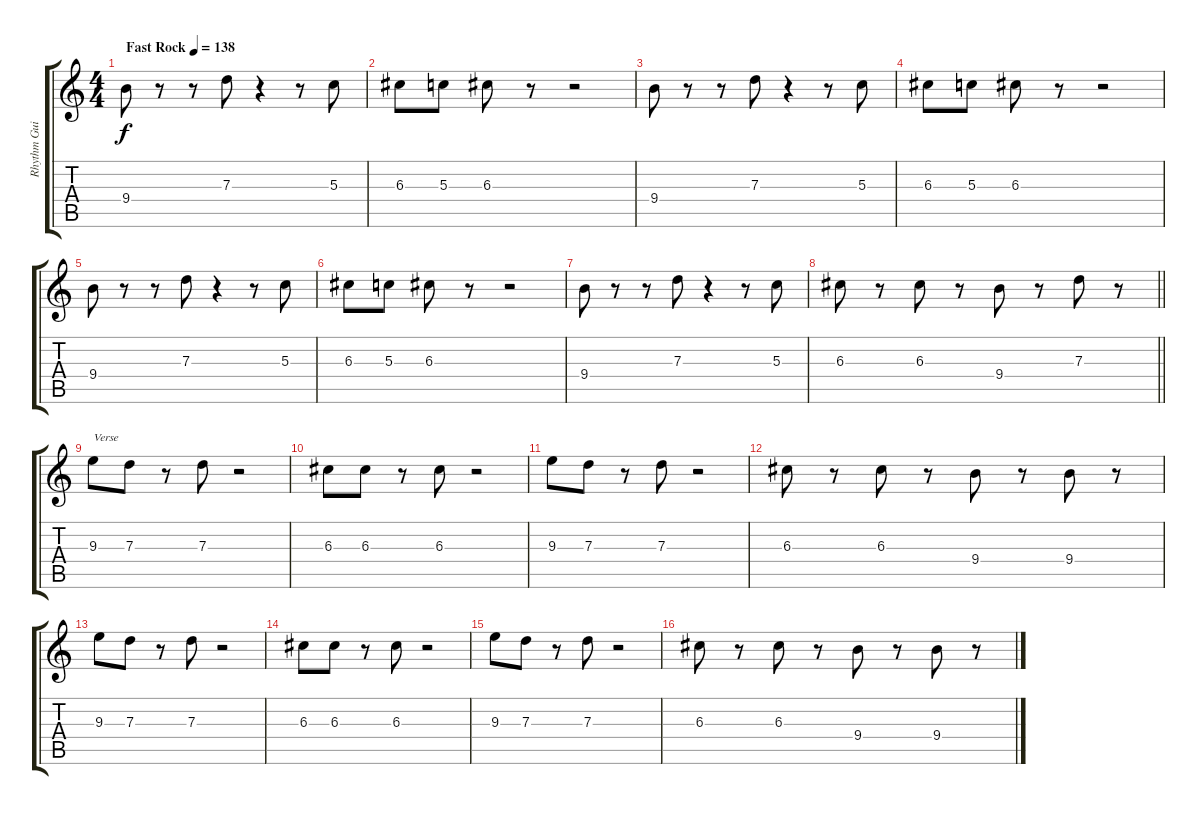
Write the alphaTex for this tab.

\track ("Rhythm Guitar" "Rhythm Gui") {instrument electricguitarjazz}
\staff {score tabs}
\tuning (E4 B3 G3 D3 A2 E2) {hide}
\ts (4 4)
\tempo (138 "Fast Rock")
\clef g2
\ks c
9.4.8{dy f instrument electricguitarjazz} r.8 r.8 7.3.8 r.4 r.8 5.3.8 |
6.3.8 5.3.8 6.3.8 r.8 r.2 |
9.4.8 r.8 r.8 7.3.8 r.4 r.8 5.3.8 |
6.3.8 5.3.8 6.3.8 r.8 r.2 |
9.4.8 r.8 r.8 7.3.8 r.4 r.8 5.3.8 |
6.3.8 5.3.8 6.3.8 r.8 r.2 |
9.4.8 r.8 r.8 7.3.8 r.4 r.8 5.3.8 |
\barLineRight lightlight
6.3.8 r.8 6.3.8 r.8 9.4.8 r.8 7.3.8 r.8 |
9.3.8{txt "Verse"} 7.3.8 r.8 7.3.8 r.2 |
6.3.8 6.3.8 r.8 6.3.8 r.2 |
9.3.8 7.3.8 r.8 7.3.8 r.2 |
6.3.8 r.8 6.3.8 r.8 9.4.8 r.8 9.4.8 r.8 |
9.3.8 7.3.8 r.8 7.3.8 r.2 |
6.3.8 6.3.8 r.8 6.3.8 r.2 |
9.3.8 7.3.8 r.8 7.3.8 r.2 |
6.3.8 r.8 6.3.8 r.8 9.4.8 r.8 9.4.8 r.8
